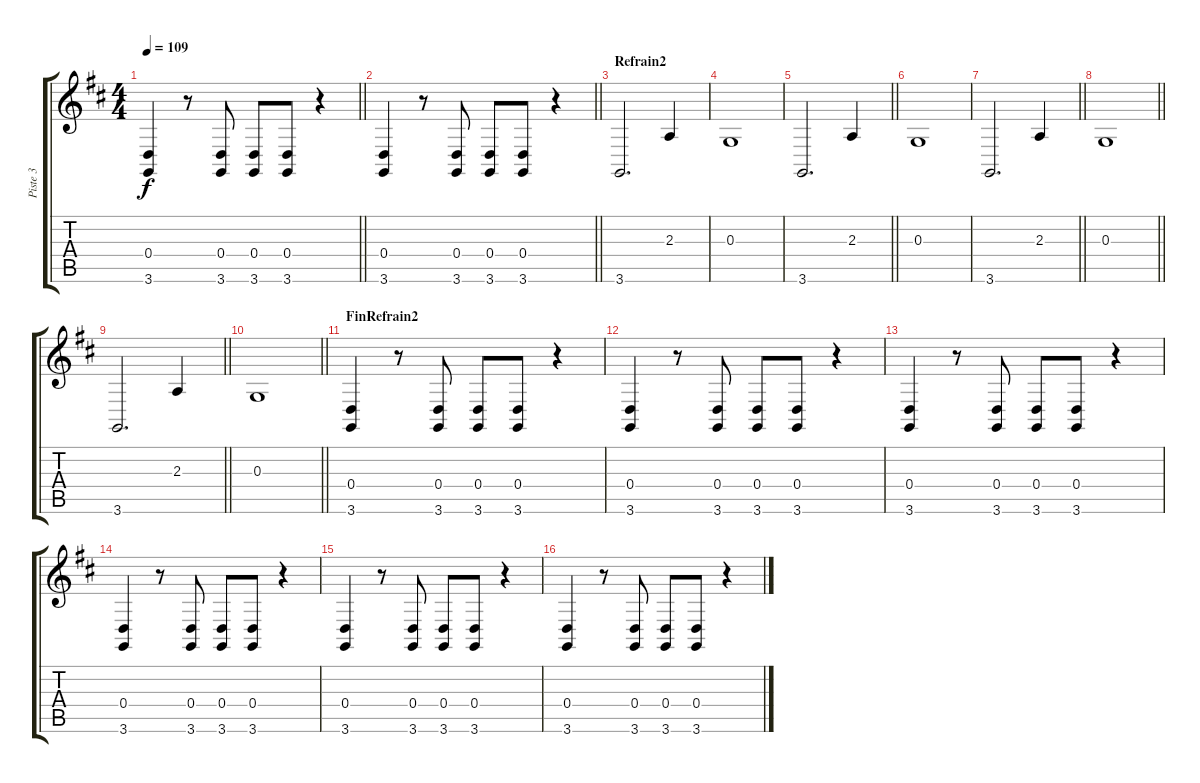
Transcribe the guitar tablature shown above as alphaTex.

\track ("Piste 3" "Piste 3") {instrument whistle}
\staff {score tabs}
\tuning (E4 B3 G3 D3 A2 E2) {hide}
\ts (4 4)
\tempo 109
\clef g2
\barLineRight lightlight
\ks d
(0.4 3.6).4{dy f} r.8 (0.4 3.6).8 (0.4 3.6).8 (0.4 3.6).8 r.4 |
\barLineRight lightlight
(0.4 3.6).4 r.8 (0.4 3.6).8 (0.4 3.6).8 (0.4 3.6).8 r.4 |
\section ("" "Refrain2")
3.6.2{d} 2.3.4 |
0.3.1 |
\barLineRight lightlight
3.6.2{d} 2.3.4 |
0.3.1 |
\barLineRight lightlight
3.6.2{d} 2.3.4 |
\barLineRight lightlight
0.3.1 |
\barLineRight lightlight
3.6.2{d} 2.3.4 |
\barLineRight lightlight
0.3.1 |
\section ("" "FinRefrain2")
(0.4 3.6).4 r.8 (0.4 3.6).8 (0.4 3.6).8 (0.4 3.6).8 r.4 |
(0.4 3.6).4 r.8 (0.4 3.6).8 (0.4 3.6).8 (0.4 3.6).8 r.4 |
(0.4 3.6).4 r.8 (0.4 3.6).8 (0.4 3.6).8 (0.4 3.6).8 r.4 |
(0.4 3.6).4 r.8 (0.4 3.6).8 (0.4 3.6).8 (0.4 3.6).8 r.4 |
(0.4 3.6).4 r.8 (0.4 3.6).8 (0.4 3.6).8 (0.4 3.6).8 r.4 |
(0.4 3.6).4 r.8 (0.4 3.6).8 (0.4 3.6).8 (0.4 3.6).8 r.4
